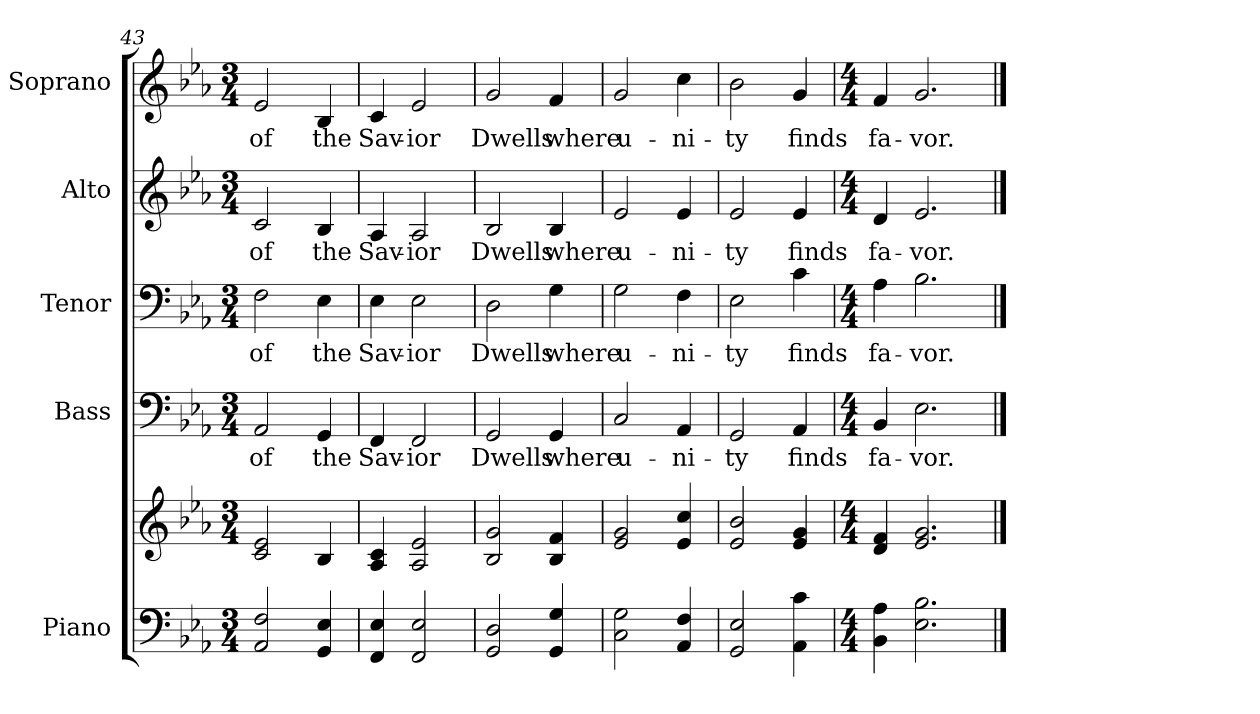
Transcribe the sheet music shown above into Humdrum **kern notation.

**kern	**kern	**kern	**text	**kern	**text	**kern	**text	**kern	**text
*part5	*part5	*part4	*part4	*part3	*part3	*part2	*part2	*part1	*part1
*staff6	*staff5	*staff4	*staff4	*staff3	*staff3	*staff2	*staff2	*staff1	*staff1
*I"Piano	*	*I"Bass	*	*I"Tenor	*	*I"Alto	*	*I"Soprano	*
*I'Pno.	*	*I'B.	*	*I'T.	*	*I'A.	*	*I'S.	*
*clefF4	*clefG2	*clefF4	*	*clefF4	*	*clefG2	*	*clefG2	*
*k[b-e-a-]	*k[b-e-a-]	*k[b-e-a-]	*	*k[b-e-a-]	*	*k[b-e-a-]	*	*k[b-e-a-]	*
*E-:	*E-:	*E-:	*	*E-:	*	*E-:	*	*E-:	*
*M3/4	*M3/4	*M3/4	*	*M3/4	*	*M3/4	*	*M3/4	*
=43	=43	=43	=43	=43	=43	=43	=43	=43	=43
!	!	!	!LO:LY:b:color=#000000	!	!	!	!	!	!
!	!	!	!	!	!LO:LY:b:color=#000000	!	!	!	!
!	!	!	!	!	!	!	!LO:LY:b:color=#000000	!	!
!	!	!	!	!	!	!	!	!	!LO:LY:b:color=#000000
2AA-i/ 2Fi	2ci/ 2e-i	2AA-i/	of	2Fi\	of	2ci/	of	2e-i/	of
!	!	!	!LO:LY:b:color=#000000	!	!	!	!	!	!
!	!	!	!	!	!LO:LY:b:color=#000000	!	!	!	!
!	!	!	!	!	!	!	!LO:LY:b:color=#000000	!	!
!	!	!	!	!	!	!	!	!	!LO:LY:b:color=#000000
4GGi/ 4E-i	4B-i/	4GGi/	the	4E-i\	the	4B-i/	the	4B-i/	the
=44	=44	=44	=44	=44	=44	=44	=44	=44	=44
!	!	!	!LO:LY:b:color=#000000	!	!	!	!	!	!
!	!	!	!	!	!LO:LY:b:color=#000000	!	!	!	!
!	!	!	!	!	!	!	!LO:LY:b:color=#000000	!	!
!	!	!	!	!	!	!	!	!	!LO:LY:b:color=#000000
4FFi/ 4E-i	4A-i/ 4ci	4FFi/	Sav-	4E-i\	Sav-	4A-i/	Sav-	4ci/	Sav-
!	!	!	!LO:LY:b:color=#000000	!	!	!	!	!	!
!	!	!	!	!	!LO:LY:b:color=#000000	!	!	!	!
!	!	!	!	!	!	!	!LO:LY:b:color=#000000	!	!
!	!	!	!	!	!	!	!	!	!LO:LY:b:color=#000000
2FFi/ 2E-i	2A-i/ 2e-i	2FFi/	-ior	2E-i\	-ior	2A-i/	-ior	2e-i/	-ior
!!LO:PB:g=z
=45	=45	=45	=45	=45	=45	=45	=45	=45	=45
!	!	!	!LO:LY:b:color=#000000	!	!	!	!	!	!
!	!	!	!	!	!LO:LY:b:color=#000000	!	!	!	!
!	!	!	!	!	!	!	!LO:LY:b:color=#000000	!	!
!	!	!	!	!	!	!	!	!	!LO:LY:b:color=#000000
2GGi/ 2Di	2B-i/ 2gi	2GGi/	Dwells	2Di\	Dwells	2B-i/	Dwells	2gi/	Dwells
!	!	!	!LO:LY:b:color=#000000	!	!	!	!	!	!
!	!	!	!	!	!LO:LY:b:color=#000000	!	!	!	!
!	!	!	!	!	!	!	!LO:LY:b:color=#000000	!	!
!	!	!	!	!	!	!	!	!	!LO:LY:b:color=#000000
4GGi/ 4Gi	4B-i/ 4fi	4GGi/	where	4Gi\	where	4B-i/	where	4fi/	where
=46	=46	=46	=46	=46	=46	=46	=46	=46	=46
!	!	!	!LO:LY:b:color=#000000	!	!	!	!	!	!
!	!	!	!	!	!LO:LY:b:color=#000000	!	!	!	!
!	!	!	!	!	!	!	!LO:LY:b:color=#000000	!	!
!	!	!	!	!	!	!	!	!	!LO:LY:b:color=#000000
2Ci\ 2Gi	2e-i/ 2gi	2Ci/	u-	2Gi\	u-	2e-i/	u-	2gi/	u-
!	!	!	!LO:LY:b:color=#000000	!	!	!	!	!	!
!	!	!	!	!	!LO:LY:b:color=#000000	!	!	!	!
!	!	!	!	!	!	!	!LO:LY:b:color=#000000	!	!
!	!	!	!	!	!	!	!	!	!LO:LY:b:color=#000000
4AA-i/ 4Fi	4e-i/ 4cci	4AA-i/	-ni-	4Fi\	-ni-	4e-i/	-ni-	4cci\	-ni-
=47	=47	=47	=47	=47	=47	=47	=47	=47	=47
!	!	!	!LO:LY:b:color=#000000	!	!	!	!	!	!
!	!	!	!	!	!LO:LY:b:color=#000000	!	!	!	!
!	!	!	!	!	!	!	!LO:LY:b:color=#000000	!	!
!	!	!	!	!	!	!	!	!	!LO:LY:b:color=#000000
2GGi/ 2E-i	2e-i/ 2b-i	2GGi/	-ty	2E-i\	-ty	2e-i/	-ty	2b-i\	-ty
!	!	!	!LO:LY:b:color=#000000	!	!	!	!	!	!
!	!	!	!	!	!LO:LY:b:color=#000000	!	!	!	!
!	!	!	!	!	!	!	!LO:LY:b:color=#000000	!	!
!	!	!	!	!	!	!	!	!	!LO:LY:b:color=#000000
4AA-i\ 4ci	4e-i/ 4gi	4AA-i/	finds	4ci\	finds	4e-i/	finds	4gi/	finds
=48	=48	=48	=48	=48	=48	=48	=48	=48	=48
*M4/4	*M4/4	*M4/4	*	*M4/4	*	*M4/4	*	*M4/4	*
!	!	!	!LO:LY:b:color=#000000	!	!	!	!	!	!
!	!	!	!	!	!LO:LY:b:color=#000000	!	!	!	!
!	!	!	!	!	!	!	!LO:LY:b:color=#000000	!	!
!	!	!	!	!	!	!	!	!	!LO:LY:b:color=#000000
4BB-i\ 4A-i	4di/ 4fi	4BB-i/	fa-	4A-i\	fa-	4di/	fa-	4fi/	fa-
!	!	!	!LO:LY:b:color=#000000	!	!	!	!	!	!
!	!	!	!	!	!LO:LY:b:color=#000000	!	!	!	!
!	!	!	!	!	!	!	!LO:LY:b:color=#000000	!	!
!	!	!	!	!	!	!	!	!	!LO:LY:b:color=#000000
2.E-i\ 2.B-i	2.e-i/ 2.gi	2.E-i\	-vor.	2.B-i\	-vor.	2.e-i/	-vor.	2.gi/	-vor.
==	==	==	==	==	==	==	==	==	==
*-	*-	*-	*-	*-	*-	*-	*-	*-	*-
